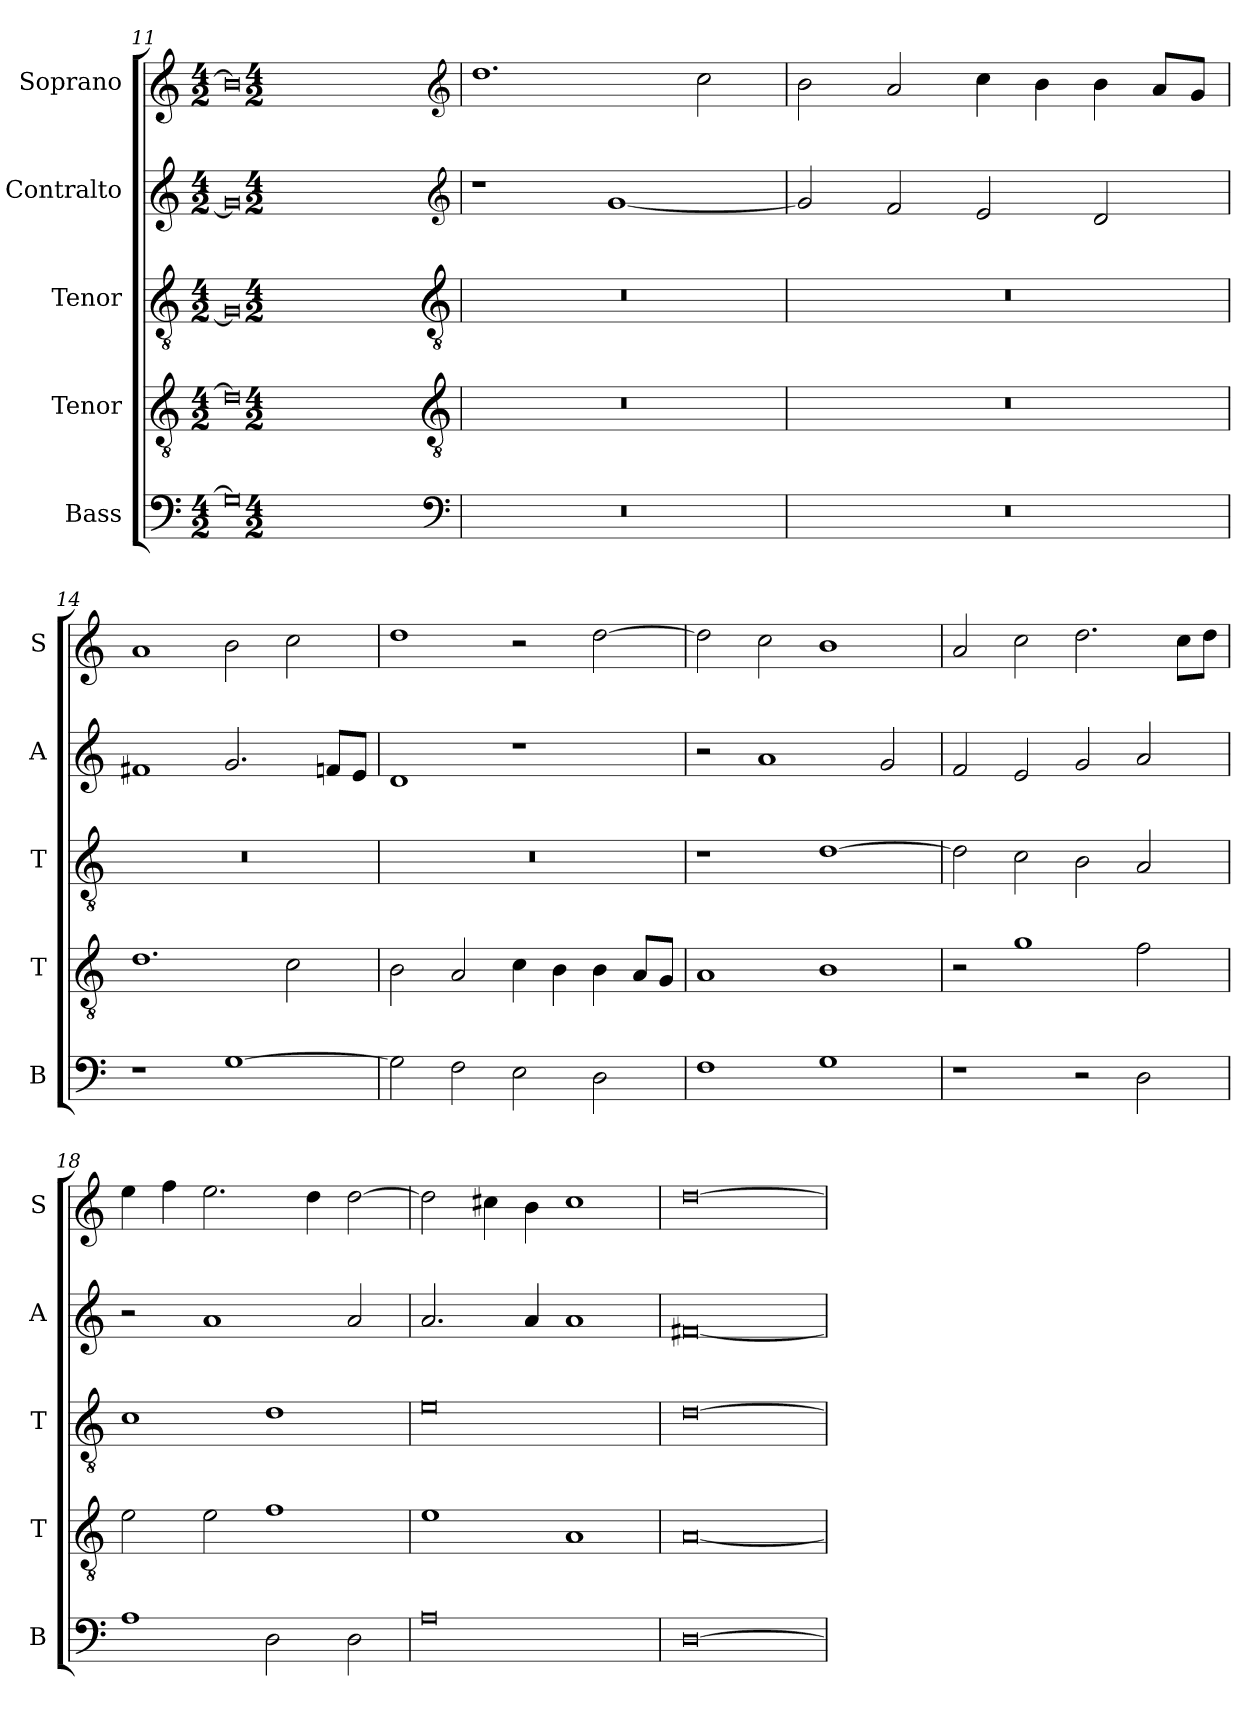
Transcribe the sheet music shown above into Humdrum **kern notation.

**kern	**kern	**kern	**kern	**kern
*part5	*part4	*part3	*part2	*part1
*staff5	*staff4	*staff3	*staff2	*staff1
*I"Bass	*I"Tenor	*I"Tenor	*I"Contralto	*I"Soprano
*I'B	*I'T	*I'T	*I'A	*I'S
*clefF4	*clefGv2	*clefGv2	*clefG2	*clefG2
*k[]	*k[]	*k[]	*k[]	*k[]
*G:mix	*G:mix	*G:mix	*G:mix	*G:mix
*M4/2	*M4/2	*M4/2	*M4/2	*M4/2
=11	=11	=11	=11	=11
0G]	0d]	0G]	0g]	0b]
*clefF4	*clefGv2	*clefGv2	*clefG2	*clefG2
*k[]	*k[]	*k[]	*k[]	*k[]
*G:mix	*G:mix	*G:mix	*G:mix	*G:mix
*M4/2	*M4/2	*M4/2	*M4/2	*M4/2
=12	=12	=12	=12	=12
0r	0r	0r	1r	1.dd
.	.	.	[1g	.
.	.	.	.	2cc
=13	=13	=13	=13	=13
0r	0r	0r	2g]	2b
.	.	.	2f	2a
.	.	.	2e	4cc
.	.	.	.	4b
.	.	.	2d	4b
.	.	.	.	8a/L
.	.	.	.	8g/J
=14	=14	=14	=14	=14
1r	1.d	0r	1f#X	1a
[1G	.	.	2.g	2b
.	2c	.	.	2cc
.	.	.	8fn/L	.
.	.	.	8e/J	.
=15	=15	=15	=15	=15
2G]	2B	0r	1d	1dd
2F	2A	.	.	.
2E	4c	.	1r	2r
.	4B	.	.	.
2D	4B	.	.	[2dd
.	8A/L	.	.	.
.	8G/J	.	.	.
=16	=16	=16	=16	=16
1F	1A	1r	2r	2dd]
.	.	.	1a	2cc
1G	1B	[1d	.	1b
.	.	.	2g	.
=17	=17	=17	=17	=17
1r	2r	2d]	2f	2a
.	1g	2c	2e	2cc
2r	.	2B	2g	2.dd
2D	2f	2A	2a	.
.	.	.	.	8cc\L
.	.	.	.	8dd\J
=18	=18	=18	=18	=18
1A	2e	1c	2r	4ee
.	.	.	.	4ff
.	2e	.	1a	2.ee
2D	1f	1d	.	.
.	.	.	.	4dd
2D	.	.	2a	[2dd
=19	=19	=19	=19	=19
0A	1e	0e	2.a	2dd]
.	.	.	.	4cc#X
.	.	.	4a	4b
.	1A	.	1a	1cc#
=20	=20	=20	=20	=20
[0D	[0A	[0d	[0f#X	[0dd
=	=	=	=	=
*-	*-	*-	*-	*-
